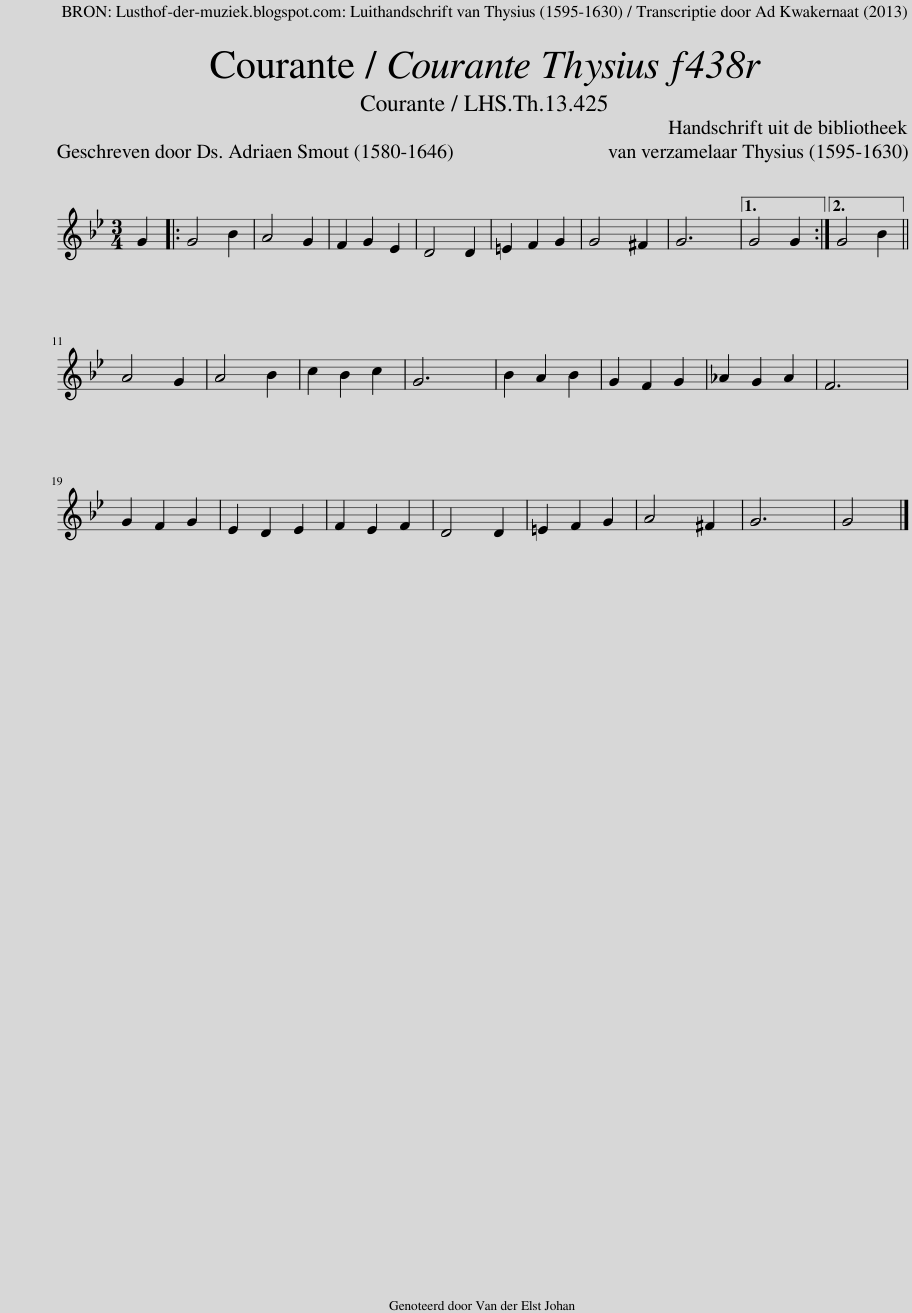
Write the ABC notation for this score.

X:1
L:1/8
Q:1/4=180
M:3/4
I:linebreak $
K:Bb
V:1 treble
V:1
 G2 |: G4 B2 | A4 G2 | F2 G2 E2 | D4 D2 | %5
 =E2 F2 G2 | G4 ^F2 | G6 |1 G4 G2 :|2 G4 B2 ||$ %10
 A4 G2 | A4 B2 | c2 B2 c2 | G6 | B2 A2 B2 | %15
 G2 F2 G2 | _A2 G2 A2 | F6 |$ G2 F2 G2 | E2 D2 E2 | %20
 F2 E2 F2 | D4 D2 | =E2 F2 G2 | A4 ^F2 | G6 | %25
 G4 |] %26
